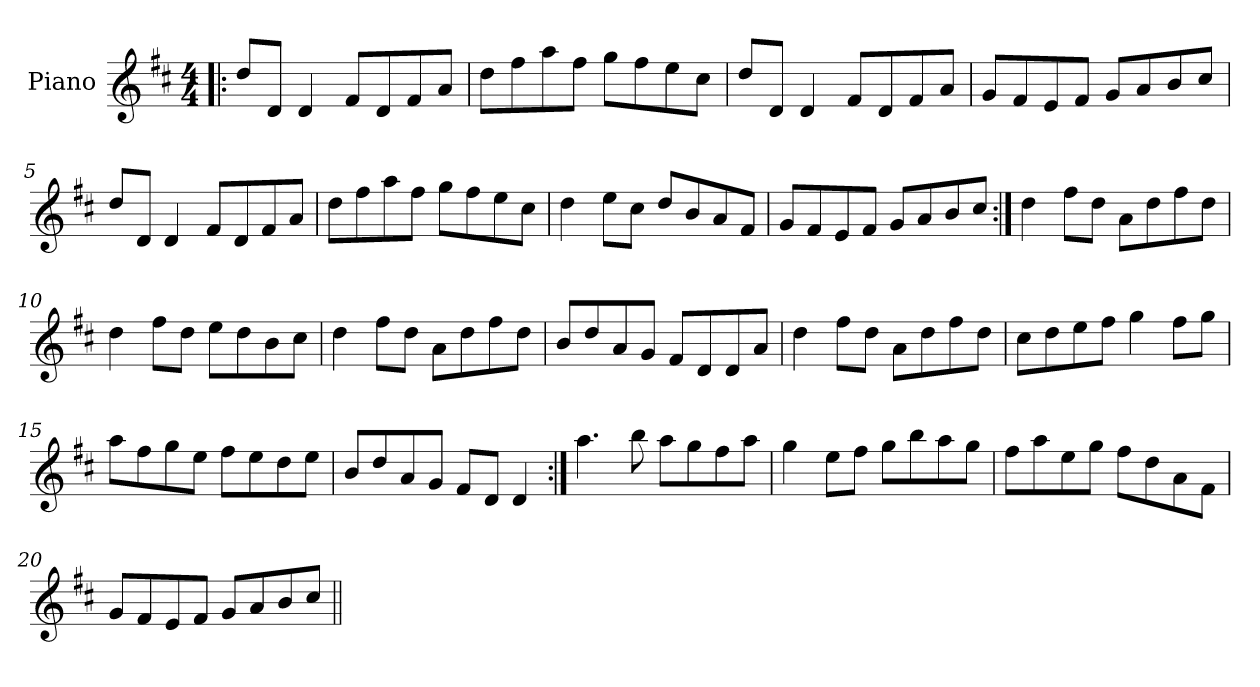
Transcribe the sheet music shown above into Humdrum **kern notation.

**kern
*part1
*staff1
*I"Piano
*I'Pno
*clefG2
*k[f#c#]
*D:
*M4/4
=1!|:
8dd/L
8d/J
4d/
8f#/L
8d/
8f#/
8a/J
=2
8dd\L
8ff#\
8aa\
8ff#\J
8gg\L
8ff#\
8ee\
8cc#\J
=3
8dd/L
8d/J
4d/
8f#/L
8d/
8f#/
8a/J
=4
8g/L
8f#/
8e/
8f#/J
8g/L
8a/
8b/
8cc#/J
!!LO:LB:g=z
=5
8dd/L
8d/J
4d/
8f#/L
8d/
8f#/
8a/J
=6
8dd\L
8ff#\
8aa\
8ff#\J
8gg\L
8ff#\
8ee\
8cc#\J
=7
4dd\
8ee\L
8cc#\J
8dd/L
8b/
8a/
8f#/J
=8
8g/L
8f#/
8e/
8f#/J
8g/L
8a/
8b/
8cc#/J
!!LO:LB:g=z
=9:|!
4dd\
8ff#\L
8dd\J
8a\L
8dd\
8ff#\
8dd\J
=10
4dd\
8ff#\L
8dd\J
8ee\L
8dd\
8b\
8cc#\J
=11
4dd\
8ff#\L
8dd\J
8a\L
8dd\
8ff#\
8dd\J
=12
8b/L
8dd/
8a/
8g/J
8f#/L
8d/
8d/
8a/J
=13
4dd\
8ff#\L
8dd\J
8a\L
8dd\
8ff#\
8dd\J
!!LO:LB:g=z
=14
8cc#\L
8dd\
8ee\
8ff#\J
4gg\
8ff#\L
8gg\J
=15
8aa\L
8ff#\
8gg\
8ee\J
8ff#\L
8ee\
8dd\
8ee\J
=16
8b/L
8dd/
8a/
8g/J
8f#/L
8d/J
4d/
=17:|!
4.aa\
8bb\
8aa\L
8gg\
8ff#\
8aa\J
=18
4gg\
8ee\L
8ff#\J
8gg\L
8bb\
8aa\
8gg\J
!!LO:LB:g=z
=19
8ff#\L
8aa\
8ee\
8gg\J
8ff#\L
8dd\
8a\
8f#\J
=20
8g/L
8f#/
8e/
8f#/J
8g/L
8a/
8b/
8cc#/J
=||
*-
